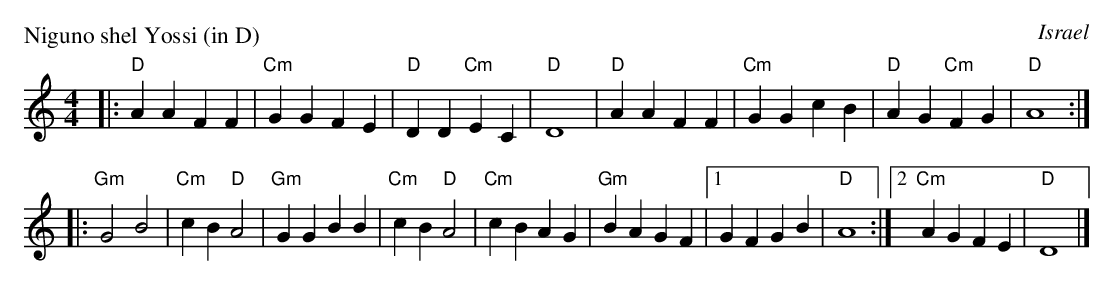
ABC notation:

X:1
P: Niguno shel Yossi (in D)
O: Israel
M: 4/4
L: 1/4
K: _B_e^F	% D freygish
|: "D"AA FF | "Cm"GGFE | "D"DD "Cm"EC | "D"D4 \
| "D"AA FF | "Cm"GG cB | "D"AG "Cm"FG | "D"A4 :|
|: "Gm"G2 B2 | "Cm"cB "D"A2 | "Gm"GG BB | "Cm"cB "D"A2 \
| "Cm"cB AG | "Gm"BA GF |1 GF GB | "D"A4 :|2 "Cm"AG FE | "D"D4 |]
